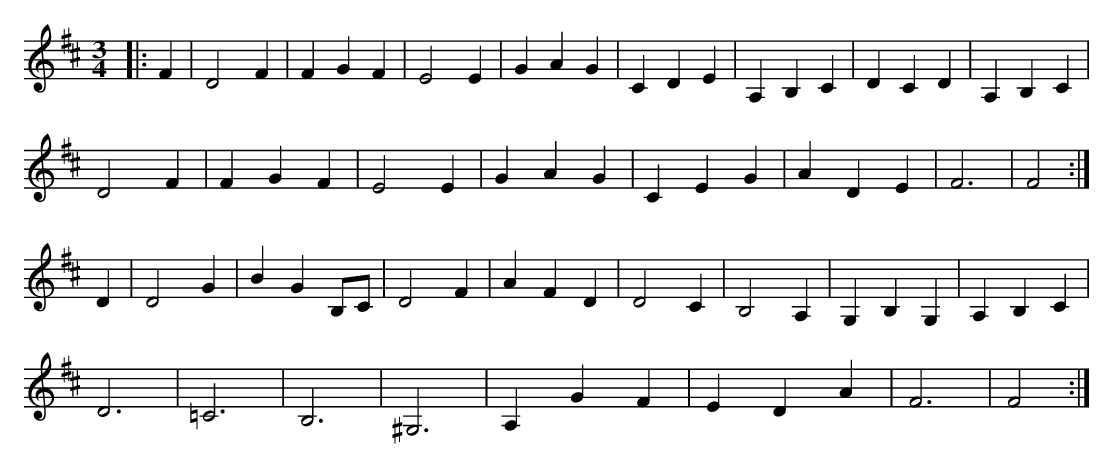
X:1
M:3/4
K:D
|:F2|D4F2|F2G2F2|E4E2|G2A2G2|C2D2E2|A,2B,2C2|D2C2D2|A,2B,2C2|
D4F2|F2G2F2|E4E2|G2A2G2|C2E2G2|A2D2E2|F6|F4:|
D2|D4G2|B2G2B,C|D4F2|A2F2D2|D4C2|B,4A,2|G,2B,2G,2|A,2B,2C2|
D6|=C6|B,6|^G,6|A,2G2F2|E2D2A2|F6|F4:|
